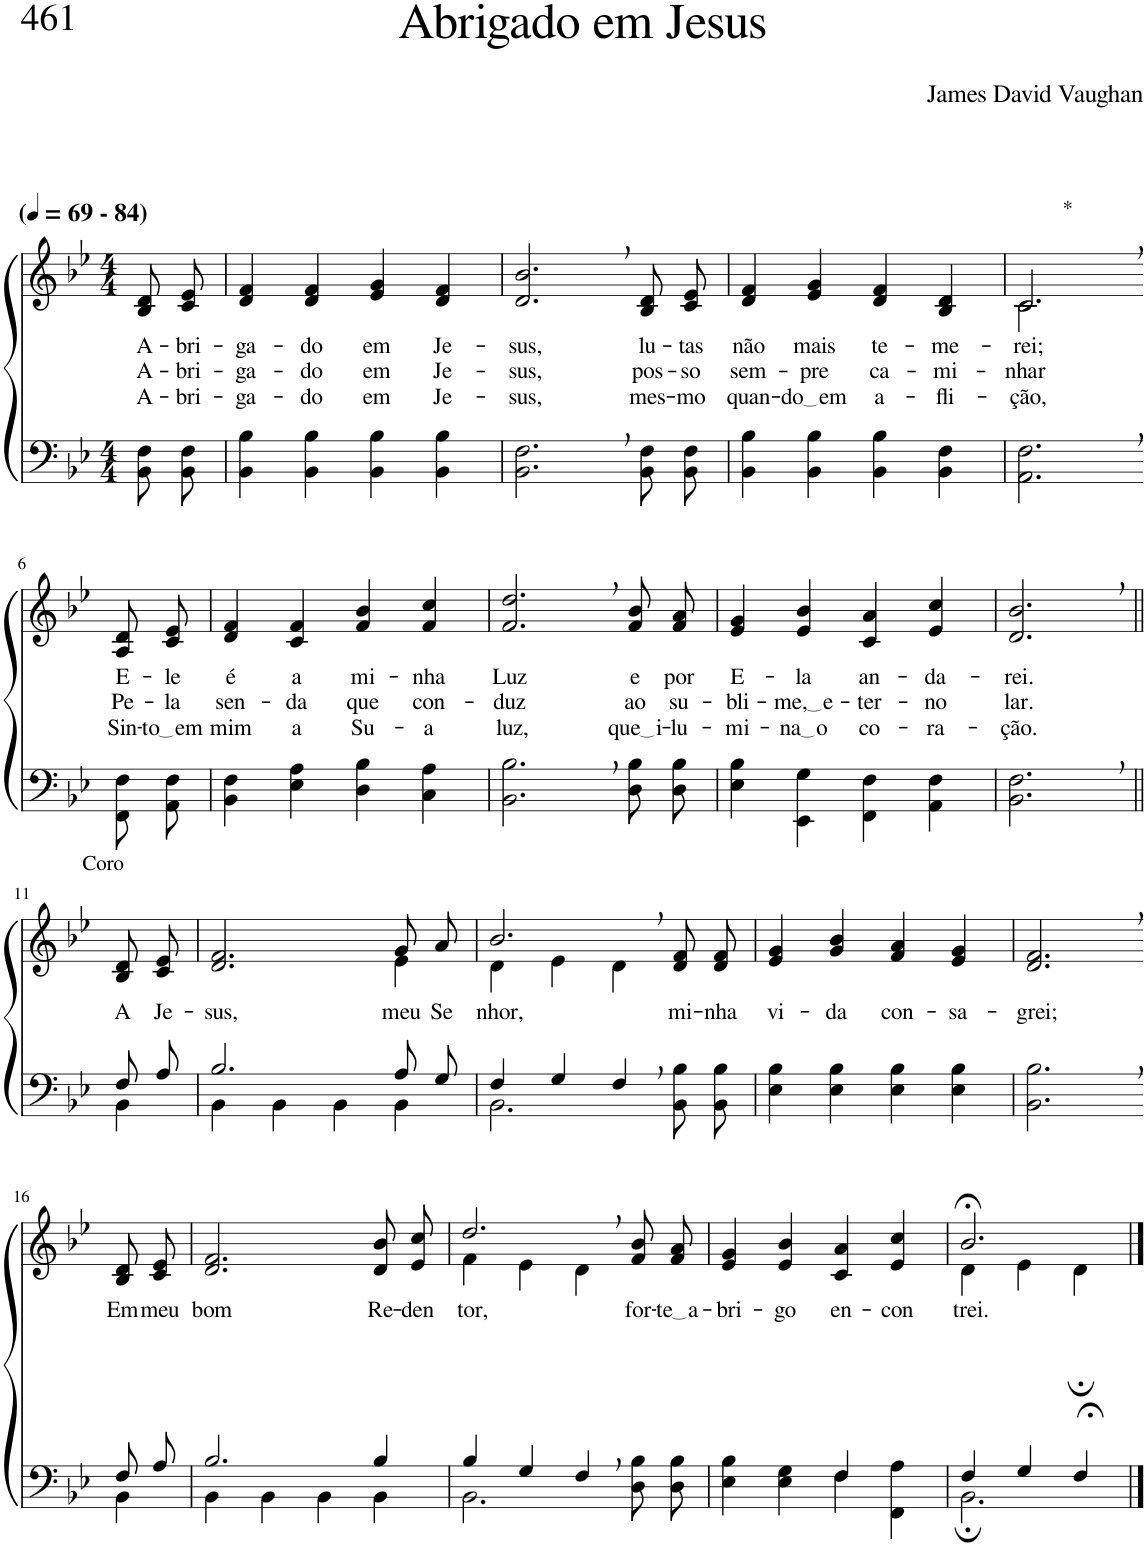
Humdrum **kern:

**kern	**kern	**text	**text	**text
*part2	*part1	*part1	*part1	*part1
*staff2	*staff1	*staff1	*staff1	*staff1
*I"Parte III e IV	*I"Parte I e II	*	*	*
*clefF4	*clefG2	*	*	*
*Trd-1c-2	*Trd-1c-2	*	*	*
*k[b-e-]	*k[b-e-]	*	*	*
*M4/4	*M4/4	*	*	*
*MM69	*MM69	*	*	*
=1	=1	=1	=1	=1
!	!LO:TX:a:B:t=(	!	!	!
!	!LO:TX:a:B:t=- 84)	!	!	!
!	!	!LO:LY:b	!LO:LY:b	!LO:LY:b
8BB-\ 8F\L	8B-/ 8d/L	A-	A-	A-
!	!	!LO:LY:b	!LO:LY:b	!LO:LY:b
8BB-\ 8F\J	8c/ 8e-/J	-bri-	-bri-	-bri-
=2	=2	=2	=2	=2
!	!	!LO:LY:b	!LO:LY:b	!LO:LY:b
4BB-\ 4B-\	4d/ 4f/	-ga-	-ga-	-ga-
!	!	!LO:LY:b	!LO:LY:b	!LO:LY:b
4BB-\ 4B-\	4d/ 4f/	-do	-do	-do
!	!	!LO:LY:b	!LO:LY:b	!LO:LY:b
4BB-\ 4B-\	4e-/ 4g/	em	em	em
!	!	!LO:LY:b	!LO:LY:b	!LO:LY:b
4BB-\ 4B-\	4d/ 4f/	Je-	Je-	Je-
=3	=3	=3	=3	=3
!	!	!LO:LY:b	!LO:LY:b	!LO:LY:b
2.BB-\, 2.F\,	2.d/, 2.b-/,	-sus,	-sus,	-sus,
!	!	!LO:LY:b	!LO:LY:b	!LO:LY:b
8BB-\ 8F\L	8B-/ 8d/L	lu-	pos-	mes-
!	!	!LO:LY:b	!LO:LY:b	!LO:LY:b
8BB-\ 8F\J	8c/ 8e-/J	-tas	-so	-mo
=4	=4	=4	=4	=4
!	!	!LO:LY:b	!LO:LY:b	!LO:LY:b
4BB-\ 4B-\	4d/ 4f/	não	sem-	quan-
!	!	!LO:LY:b	!LO:LY:b	!LO:LY:b
4BB-\ 4B-\	4e-/ 4g/	mais	-pre	do em
!	!	!LO:LY:b	!LO:LY:b	!LO:LY:b
4BB-\ 4B-\	4d/ 4f/	te-	ca-	a-
!	!	!LO:LY:b	!LO:LY:b	!LO:LY:b
4BB-\ 4F\	4B-/ 4d/	-me-	-mi-	-fli-
=5	=5	=5	=5	=5
!	!LO:TX:a:t=*	!	!	!
!	!	!LO:LY:b	!LO:LY:b	!LO:LY:b
*	*^	*	*	*
2.AA\, 2.F\,	2.c,\	2.c/	-rei;	-nhar	-ção,
!!LO:LB:g=z
=6-	=6-	=6-	=6-	=6-	=6-
!	!	!	!LO:LY:b	!LO:LY:b	!LO:LY:b
*	*v	*v	*	*	*
8FF/ 8F/L	8A/ 8d/L	E-	Pe-	Sin-
!	!	!LO:LY:b	!LO:LY:b	!LO:LY:b
8AA/ 8F/J	8c/ 8e-/J	-le	-la	to em
=7	=7	=7	=7	=7
!	!	!LO:LY:b	!LO:LY:b	!LO:LY:b
4BB-\ 4F\	4d/ 4f/	é	sen-	mim
!	!	!LO:LY:b	!LO:LY:b	!LO:LY:b
4E-\ 4A\	4c/ 4f/	a	-da	a
!	!	!LO:LY:b	!LO:LY:b	!LO:LY:b
4D\ 4B-\	4f/ 4b-/	mi-	que	Su-
!	!	!LO:LY:b	!LO:LY:b	!LO:LY:b
4C\ 4A\	4f/ 4cc/	-nha	con-	-a
=8	=8	=8	=8	=8
!	!	!LO:LY:b	!LO:LY:b	!LO:LY:b
2.BB-\, 2.B-\,	2.f/, 2.dd/,	Luz	-duz	luz,
!	!	!LO:LY:b	!LO:LY:b	!LO:LY:b
8D\ 8B-\L	8f/ 8b-/L	e	ao	que i
!	!	!LO:LY:b	!LO:LY:b	!LO:LY:b
8D\ 8B-\J	8f/ 8a/J	por	su-	-lu-
=9	=9	=9	=9	=9
!	!	!LO:LY:b	!LO:LY:b	!LO:LY:b
4E-\ 4B-\	4e-/ 4g/	E-	-bli-	-mi-
!	!	!LO:LY:b	!LO:LY:b	!LO:LY:b
4EE-\ 4G\	4e-/ 4b-/	-la	me, e	na o
!	!	!LO:LY:b	!LO:LY:b	!LO:LY:b
4FF\ 4F\	4c/ 4a/	an-	-ter-	co-
!	!	!LO:LY:b	!LO:LY:b	!LO:LY:b
4AA\ 4F\	4e-/ 4cc/	-da-	-no	-ra-
=10	=10	=10	=10	=10
!	!	!LO:LY:b	!LO:LY:b	!LO:LY:b
2.BB-\, 2.F\,	2.d/, 2.b-/,	-rei.	lar.	-ção.
!!LO:LB:g=z
=11||	=11||	=11||	=11||	=11||
*^	*	*	*	*
!	!	!LO:TX:a:t=Coro	!	!	!
!	!	!	!LO:LY:b	!	!
8F/L	4BB-\	8B-/ 8d/L	A	.	.
!	!	!	!LO:LY:b	!	!
8A/J	.	8c/ 8e-/J	Je-	.	.
=12	=12	=12	=12	=12	=12
!	!	!	!LO:LY:b	!	!
*	*	*^	*	*	*
2.B-/	4BB-\	2.d/ 2.f/	2.ryy	-sus,	.	.
.	4BB-\	.	.	.	.	.
.	4BB-\	.	.	.	.	.
!	!	!	!	!LO:LY:b	!	!
8A/L	4BB-\	8g/L	4e-\	meu	.	.
!	!	!	!	!LO:LY:b	!	!
8G/J	.	8a/J	.	Se-	.	.
=13	=13	=13	=13	=13	=13	=13
!	!	!	!	!LO:LY:b	!	!
4F/	2.BB-\	2.b-,/	4d\	-nhor,	.	.
4G/	.	.	4e-\	.	.	.
4F,/	.	.	4d\	.	.	.
!	!	!	!	!LO:LY:b	!	!
4ryy	8BB-\ 8B-\L	8d/ 8f/L	4ryy	mi-	.	.
!	!	!	!	!LO:LY:b	!	!
.	8BB-\ 8B-\J	8d/ 8f/J	.	-nha	.	.
*	*	*v	*v	*	*	*
=14	=14	=14	=14	=14	=14
!	!	!	!LO:LY:b	!	!
*v	*v	*	*	*	*
4E-\ 4B-\	4e-/ 4g/	vi-	.	.
!	!	!LO:LY:b	!	!
4E-\ 4B-\	4g/ 4b-/	-da	.	.
!	!	!LO:LY:b	!	!
4E-\ 4B-\	4f/ 4a/	con-	.	.
!	!	!LO:LY:b	!	!
4E-\ 4B-\	4e-/ 4g/	-sa-	.	.
=15	=15	=15	=15	=15
!	!	!LO:LY:b	!	!
2.BB-\, 2.B-\,	2.d/, 2.f/,	-grei;	.	.
!!LO:LB:g=z
=16-	=16-	=16-	=16-	=16-
*^	*	*	*	*
!	!	!	!LO:LY:b	!	!
8F/L	4BB-\	8B-/ 8d/L	Em	.	.
!	!	!	!LO:LY:b	!	!
8A/J	.	8c/ 8e-/J	meu	.	.
=17	=17	=17	=17	=17	=17
!	!	!	!LO:LY:b	!	!
2.B-/	4BB-\	2.d/ 2.f/	bom	.	.
.	4BB-\	.	.	.	.
.	4BB-\	.	.	.	.
!	!	!	!LO:LY:b	!	!
4B-/	4BB-\	8d/ 8b-/L	Re-	.	.
!	!	!	!LO:LY:b	!	!
.	.	8e-/ 8cc/J	-den-	.	.
=18	=18	=18	=18	=18	=18
*	*	*^	*	*	*
!	!	!	!	!LO:LY:b	!	!
4B-/	2.BB-\	2.dd,/	4f\	-tor,	.	.
4G/	.	.	4e-\	.	.	.
4F,/	.	.	4d\	.	.	.
!	!	!	!	!LO:LY:b	!	!
4ryy	8D\ 8B-\L	8f/ 8b-/L	4ryy	for-	.	.
!	!	!	!	!LO:LY:b	!	!
.	8D\ 8B-\J	8f/ 8a/J	.	te a	.	.
*	*	*v	*v	*	*	*
=19	=19	=19	=19	=19	=19
!	!	!	!LO:LY:b	!	!
2ryy	4E-\ 4B-\	4e-/ 4g/	-bri-	.	.
!	!	!	!LO:LY:b	!	!
.	4E-\ 4G\	4e-/ 4b-/	-go	.	.
!	!	!	!LO:LY:b	!	!
4F/	4F\	4c/ 4a/	en-	.	.
!	!	!	!LO:LY:b	!	!
4ryy	4FF\ 4A\	4e-/ 4cc/	-con-	.	.
=20	=20	=20	=20	=20	=20
*	*	*^	*	*	*
!	!	!	!	!LO:LY:b	!	!
4F/	2.BB-;\	2.b-;</	4d\	-trei.	.	.
4G/	.	.	4e-\	.	.	.
4F;</	.	.	4d;\	.	.	.
*v	*v	*	*	*	*	*
*	*v	*v	*	*	*
==	==	==	==	==
*-	*-	*-	*-	*-
